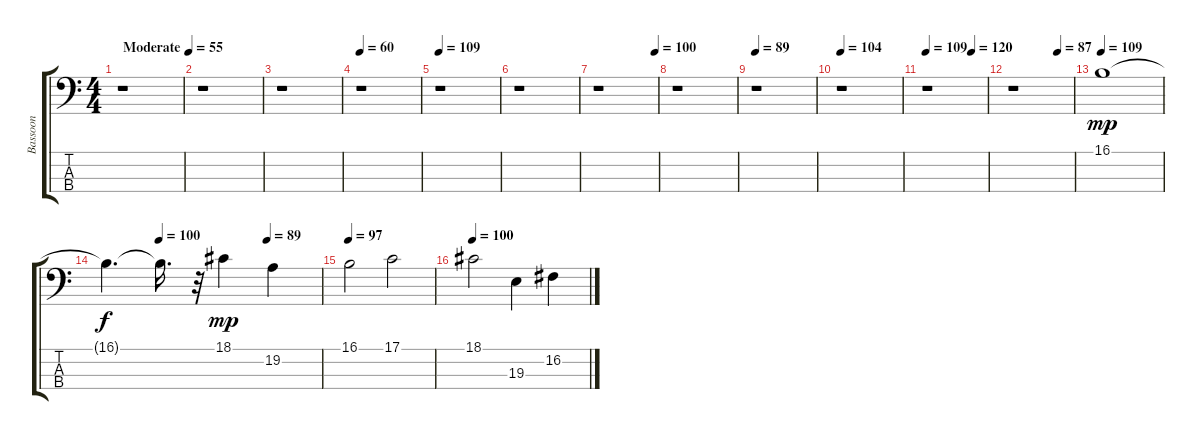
\track ("Bassoon" "Bassoon") {instrument bassoon}
\staff {score tabs}
\tuning (G2 D2 A1 E1) {hide}
\ts (4 4)
\tempo (55 "Moderate")
\clef f4
\ks c
r.1{dy mp instrument bassoon} |
r.1 |
r.1 |
\tempo 60
r.1 |
\tempo 109
r.1 |
r.1 |
\tempo (100 0.96875)
r.1 |
r.1 |
\tempo 89
r.1 |
\tempo 104
r.1 |
\tempo 109
\tempo (120 0.75)
r.1 |
\tempo (87 0.75)
r.1 |
\tempo 109
16.1.1 |
\tempo (100 0.25)
\tempo (89 0.75)
16.1{t}.4{d dy f} 16.1{t}.16{d} r.32 18.1.4{dy mp} 19.2.4 |
\tempo 97
16.1.2 17.1.2 |
\tempo 100
18.1.2 19.3.4 16.2.4
